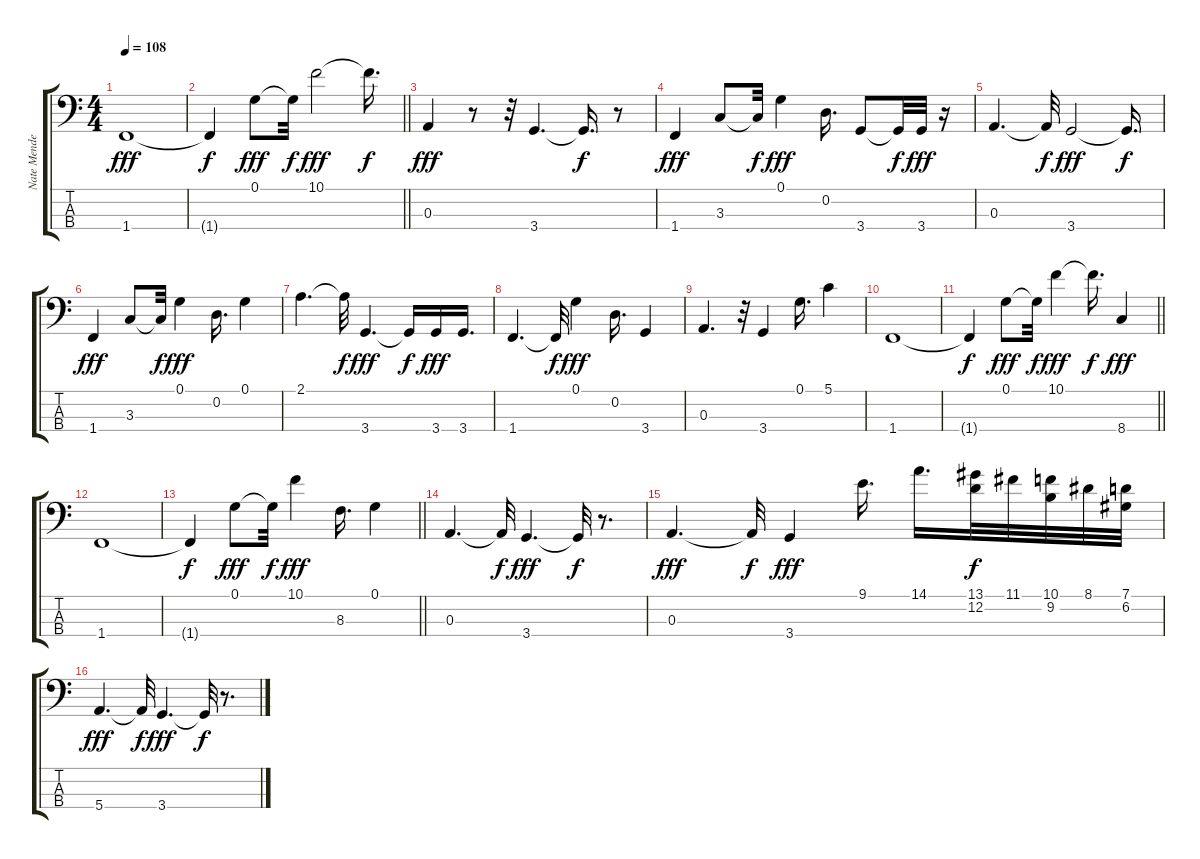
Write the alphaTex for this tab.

\track ("Nate Mendel" "Nate Mende") {instrument electricbassfinger}
\staff {score tabs}
\tuning (G2 D2 A1 E1) {hide}
\ts (4 4)
\tempo 108
\clef f4
\ks c
1.4.1{dy fff} |
\barLineRight lightlight
1.4{t}.4{dy f} 0.1.8{dy fff} 0.1{t}.32{dy f} 10.1.2{dy fff} 10.1{t}.16{d dy f} |
0.3.4{dy fff} r.8 r.32 3.4.4{d} 3.4{t}.16{d dy f} r.8 |
1.4.4{dy fff} 3.3.8 3.3{t}.32{dy f} 0.1.4{dy fff} 0.2.16{d} 3.4.8 3.4{t}.32{dy f} 3.4.32{dy fff} r.16 |
0.3.4{d} 0.3{t}.32{dy f} 3.4.2{dy fff} 3.4{t}.16{d dy f} |
1.4.4{dy fff} 3.3.8 3.3{t}.32{dy f} 0.1.4{dy fff} 0.2.16{d} 0.1.4 |
2.1.4{d} 2.1{t}.32{dy f} 3.4.4{d dy fff} 3.4{t}.16{dy f} 3.4.16{dy fff} 3.4.16{d} |
1.4.4{d} 1.4{t}.32{dy f} 0.1.4{dy fff} 0.2.16{d} 3.4.4 |
0.3.4{d} r.32 3.4.4 0.1.16{d} 5.1.4 |
1.4.1 |
\barLineRight lightlight
1.4{t}.4{dy f} 0.1.8{dy fff} 0.1{t}.32{dy f} 10.1.4{dy fff} 10.1{t}.16{d dy f} 8.4.4{dy fff} |
1.4.1 |
\barLineRight lightlight
1.4{t}.4{dy f} 0.1.8{dy fff} 0.1{t}.32{dy f} 10.1.4{dy fff} 8.3.16{d} 0.1.4 |
0.3.4{d} 0.3{t}.32{dy f} 3.4.4{d dy fff} 3.4{t}.32{dy f} r.8{d} |
0.3.4{d dy fff} 0.3{t}.32{dy f} 3.4.4{dy fff} 9.1.16{d} 14.1.16{d} (13.1 12.2).32{dy f} 11.1.32 (10.1 9.2).32 8.1.32 (7.1 6.2).32 |
5.4.4{d dy fff} 5.4{t}.32{dy f} 3.4.4{d dy fff} 3.4{t}.32{dy f} r.8{d}
